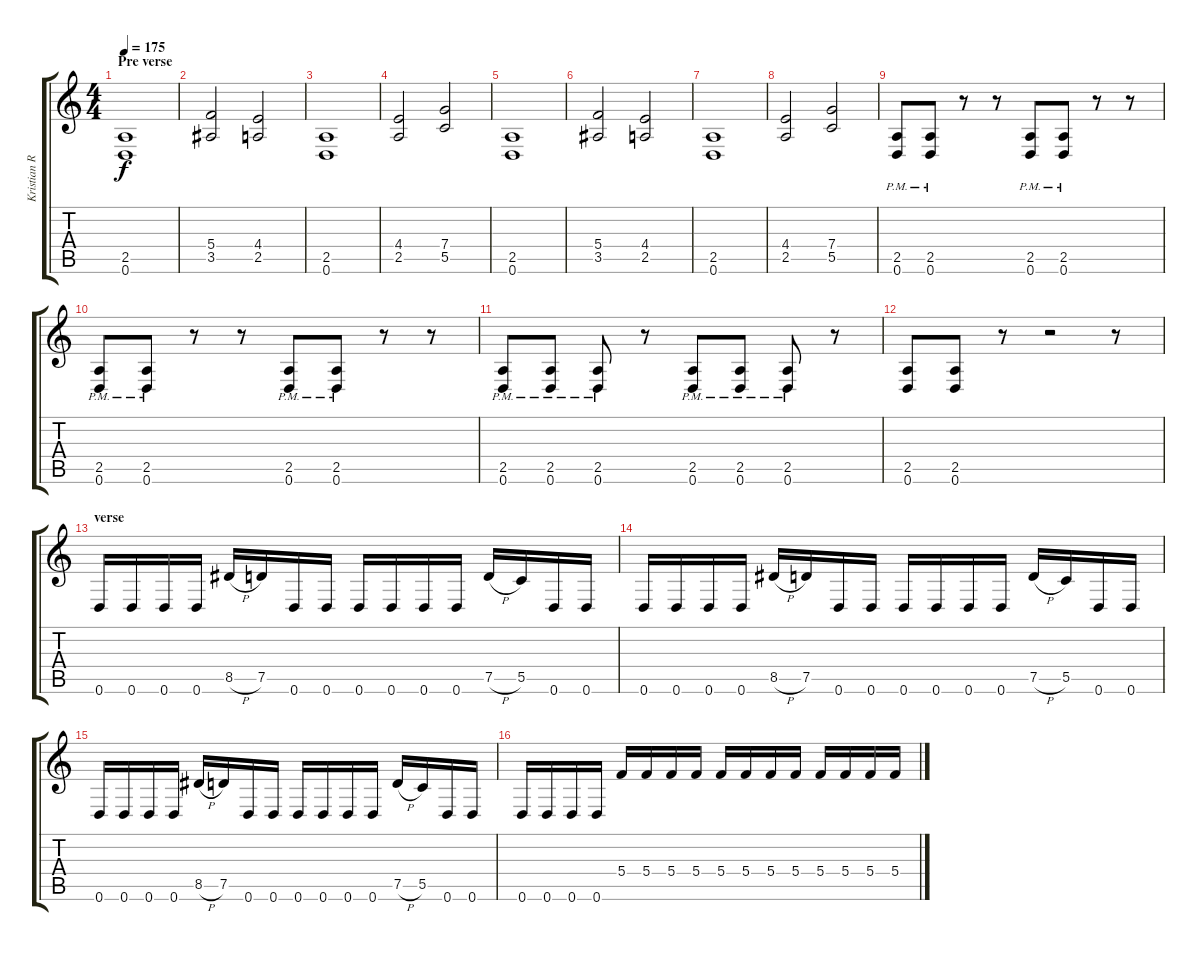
\track ("Kristian Ranta" "Kristian R") {instrument distortionguitar}
\staff {score tabs}
\tuning (D4 A3 F3 C3 G2 D2) {hide}
\ts (4 4)
\section ("" "Pre verse")
\tempo 175
\clef g2
\ks c
(2.5 0.6).1{dy f} |
(5.4 3.5).2 (4.4 2.5).2 |
(2.5 0.6).1 |
(4.4 2.5).2 (7.4 5.5).2 |
(2.5 0.6).1 |
(5.4 3.5).2 (4.4 2.5).2 |
(2.5 0.6).1 |
(4.4 2.5).2 (7.4 5.5).2 |
(2.5{pm} 0.6{pm}).8 (2.5{pm} 0.6{pm}).8 r.8 r.8 (2.5{pm} 0.6{pm}).8 (2.5{pm} 0.6{pm}).8 r.8 r.8 |
(2.5{pm} 0.6{pm}).8 (2.5{pm} 0.6{pm}).8 r.8 r.8 (2.5{pm} 0.6{pm}).8 (2.5{pm} 0.6{pm}).8 r.8 r.8 |
(2.5{pm} 0.6{pm}).8 (2.5{pm} 0.6{pm}).8 (2.5{pm} 0.6{pm}).8 r.8 (2.5{pm} 0.6{pm}).8 (2.5{pm} 0.6{pm}).8 (2.5{pm} 0.6{pm}).8 r.8 |
(2.5 0.6).8 (2.5 0.6).8 r.8 r.2 r.8 |
\section ("" "verse")
0.6.16 0.6.16 0.6.16 0.6.16 8.5{h}.16 7.5.16 0.6.16 0.6.16 0.6.16 0.6.16 0.6.16 0.6.16 7.5{h}.16 5.5.16 0.6.16 0.6.16 |
0.6.16 0.6.16 0.6.16 0.6.16 8.5{h}.16 7.5.16 0.6.16 0.6.16 0.6.16 0.6.16 0.6.16 0.6.16 7.5{h}.16 5.5.16 0.6.16 0.6.16 |
0.6.16 0.6.16 0.6.16 0.6.16 8.5{h}.16 7.5.16 0.6.16 0.6.16 0.6.16 0.6.16 0.6.16 0.6.16 7.5{h}.16 5.5.16 0.6.16 0.6.16 |
0.6.16 0.6.16 0.6.16 0.6.16 5.4.16 5.4.16 5.4.16 5.4.16 5.4.16 5.4.16 5.4.16 5.4.16 5.4.16 5.4.16 5.4.16 5.4.16
